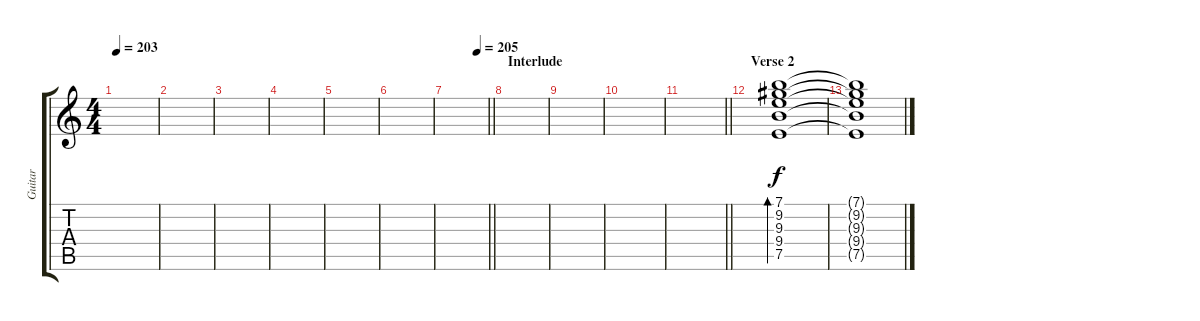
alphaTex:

\track ("Guitar" "Guitar") {instrument electricguitarclean}
\staff {score tabs}
\tuning (E4 B3 G3 D3 A2 E2) {hide}
\ts (4 4)
\tempo 203
\clef g2
\ks c
|
|
|
|
|
|
\tempo (205 0.75)
\barLineRight lightlight
|
\section ("" "Interlude")
|
|
|
\barLineRight lightlight
|
\section ("" "Verse 2")
(7.1 9.2 9.3 9.4 7.5).1{bd 120} |
(7.1{t} 9.2{t} 9.3{t} 9.4{t} 7.5{t}).1
